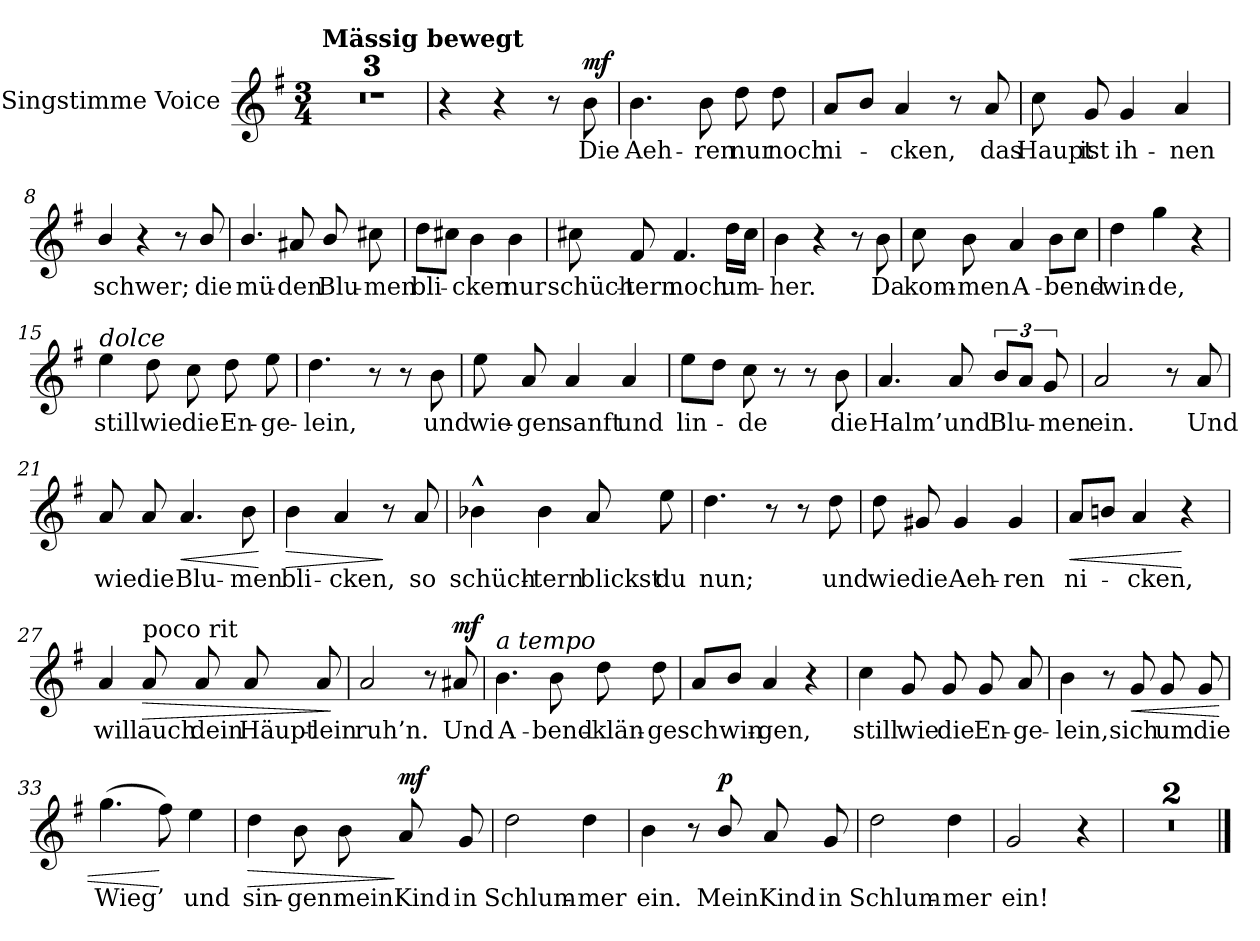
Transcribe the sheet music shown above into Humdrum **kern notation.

**kern	**text	**dynam
*part1	*part1	*part1
*staff1	*staff1	*staff1
*I"Singstimme Voice	*	*
*clefG2	*	*
*k[f#]	*	*
*M3/4	*	*
=1	=1	=1
!LO:TX:a:B:t=Mässig bewegt	!	!
2.r	.	.
=2	=2	=2
2.r	.	.
=3	=3	=3
2.r	.	.
=4	=4	=4
4r	.	.
4r	.	.
8r	.	.
!	!LO:LY:b	!LO:DY:a
8b\	Die	mf
!!LO:LB:g=z
=5	=5	=5
!	!LO:LY:b	!
4.b\	Aeh-	.
!	!LO:LY:b	!
8b\	-ren	.
!	!LO:LY:b	!
8dd\	nur	.
!	!LO:LY:b	!
8dd\	noch	.
=6	=6	=6
!	!LO:LY:b	!
8a/L	ni-	.
8b/J	.	.
!	!LO:LY:b	!
4a/	-cken,	.
8r	.	.
!	!LO:LY:b	!
8a/	das	.
=7	=7	=7
!	!LO:LY:b	!
8cc\	Haupt	.
!	!LO:LY:b	!
8g/	ist	.
!	!LO:LY:b	!
4g/	ih-	.
!	!LO:LY:b	!
4a/	-nen	.
=8	=8	=8
!	!LO:LY:b	!
4b/	schwer;	.
4r	.	.
8r	.	.
!	!LO:LY:b	!
8b/	die	.
=9	=9	=9
!	!LO:LY:b	!
4.b/	mü-	.
!	!LO:LY:b	!
8a#X/	-den	.
!	!LO:LY:b	!
8b/	Blu-	.
!	!LO:LY:b	!
8cc#X\	-men	.
!!LO:LB:g=z
=10	=10	=10
!	!LO:LY:b	!
8dd\L	bli-	.
8cc#X\J	.	.
!	!LO:LY:b	!
4b\	-cken	.
!	!LO:LY:b	!
4b\	nur	.
=11	=11	=11
!	!LO:LY:b	!
8cc#X\	schüch-	.
!	!LO:LY:b	!
8f#/	-tern	.
!	!LO:LY:b	!
4.f#/	noch	.
!	!LO:LY:b	!
16dd\LL	um-	.
16cc#\JJ	.	.
=12	=12	=12
!	!LO:LY:b	!
4b\	-her.	.
4r	.	.
8r	.	.
!	!LO:LY:b	!
8b\	Da	.
=13	=13	=13
!	!LO:LY:b	!
8cc\	kom-	.
!	!LO:LY:b	!
8b\	-men	.
!	!LO:LY:b	!
4a/	A-	.
!	!LO:LY:b	!
8b\L	-bend-	.
8cc\J	.	.
=14	=14	=14
!	!LO:LY:b	!
4dd\	-win-	.
!	!LO:LY:b	!
4gg\	-de,	.
4r	.	.
!!LO:LB:g=z
=15	=15	=15
!LO:TX:a:i:t=dolce	!	!
!	!LO:LY:b	!
4ee\	still	.
!	!LO:LY:b	!
8dd\	wie	.
!	!LO:LY:b	!
8cc\	die	.
!	!LO:LY:b	!
8dd\	En-	.
!	!LO:LY:b	!
8ee\	-ge-	.
=16	=16	=16
!	!LO:LY:b	!
4.dd\	-lein,	.
8r	.	.
8r	.	.
!	!LO:LY:b	!
8b\	und	.
=17	=17	=17
!	!LO:LY:b	!
8ee\	wie-	.
!	!LO:LY:b	!
8a/	-gen	.
!	!LO:LY:b	!
4a/	sanft	.
!	!LO:LY:b	!
4a/	und	.
=18	=18	=18
!	!LO:LY:b	!
8ee\L	lin-	.
8dd\J	.	.
!	!LO:LY:b	!
8cc\	-de	.
8r	.	.
8r	.	.
!	!LO:LY:b	!
8b\	die	.
=19	=19	=19
!	!LO:LY:b	!
4.a/	Halm’	.
!	!LO:LY:b	!
8a/	und	.
!	!LO:LY:b	!
12b/L	Blu-	.
12a/J	.	.
!	!LO:LY:b	!
12g/	-men	.
!!LO:LB:g=z
=20	=20	=20
!	!LO:LY:b	!
2a/	ein.	.
8r	.	.
!	!LO:LY:b	!
8a/	Und	.
=21	=21	=21
!	!LO:LY:b	!
8a/	wie	.
!	!LO:LY:b	!
8a/	die	.
!	!LO:LY:b	!LO:HP:b
4.a/	Blu-	<
!	!LO:LY:b	!
8b\	-men	.
.	.	[
=22	=22	=22
!	!LO:LY:b	!LO:HP:b
4b\	bli-	>
!	!LO:LY:b	!
4a/	-cken,	.
8r	.	]
!	!LO:LY:b	!
8a/	so	.
=23	=23	=23
!	!LO:LY:b	!
4b-X^^\	schüch-	.
!	!LO:LY:b	!
4b-\	-tern	.
!	!LO:LY:b	!
8a/	blickst	.
!	!LO:LY:b	!
8ee\	du	.
=24	=24	=24
!	!LO:LY:b	!
4.dd\	nun;	.
8r	.	.
8r	.	.
!	!LO:LY:b	!
8dd\	und	.
!!LO:LB:g=z
=25	=25	=25
!	!LO:LY:b	!
8dd\	wie	.
!	!LO:LY:b	!
8g#X/	die	.
!	!LO:LY:b	!
4g#/	Aeh-	.
!	!LO:LY:b	!
4g#/	-ren	.
=26	=26	=26
!	!LO:LY:b	!LO:HP:b
8a/L	ni-	<
8bn/J	.	.
!	!LO:LY:b	!
4a/	-cken,	.
4r	.	[
=27	=27	=27
!	!LO:LY:b	!
4a/	will	.
!LO:TX:a:t=poco rit	!	!
!	!LO:LY:b	!LO:HP:b
8a/	auch	>
!	!LO:LY:b	!
8a/	dein	.
!	!LO:LY:b	!
8a/	Häupt-	.
!	!LO:LY:b	!
8a/	-lein	.
.	.	]
=28	=28	=28
!	!LO:LY:b	!
2a/	ruh’n.	.
8r	.	.
!	!LO:LY:b	!LO:DY:a
8a#X/	Und	mf
=29	=29	=29
!LO:TX:a:i:t=a tempo	!	!
!	!LO:LY:b	!
4.b\	A-	.
!	!LO:LY:b	!
8b\	-bend-	.
!	!LO:LY:b	!
8dd\	-klän-	.
!	!LO:LY:b	!
8dd\	-ge	.
!!LO:LB:g=z
=30	=30	=30
!	!LO:LY:b	!
8a/L	schwin-	.
8b/J	.	.
!	!LO:LY:b	!
4a/	-gen,	.
4r	.	.
=31	=31	=31
!	!LO:LY:b	!
4cc\	still	.
!	!LO:LY:b	!
8g/	wie	.
!	!LO:LY:b	!
8g/	die	.
!	!LO:LY:b	!
8g/	En-	.
!	!LO:LY:b	!
8a/	-ge-	.
=32	=32	=32
!	!LO:LY:b	!
4b\	-lein,	.
8r	.	.
!	!LO:LY:b	!LO:HP:b
8g/	sich	<
!	!LO:LY:b	!
8g/	um	.
!	!LO:LY:b	!
8g/	die	.
=33	=33	=33
!	!LO:LY:b	!
(>4.gg\	-Wieg’	.
8ff#\)	.	[
!	!LO:LY:b	!
4ee\	und	.
=34	=34	=34
!	!LO:LY:b	!LO:HP:b
4dd\	sin-	>
!	!LO:LY:b	!
8b\	-gen	.
!	!LO:LY:b	!
8b\	mein	.
!	!LO:LY:b	!LO:DY:n=1:a
8a/	Kind	] mf
!	!LO:LY:b	!
8g/	in	.
!!LO:LB:g=z
=35	=35	=35
!	!LO:LY:b	!
2dd\	Schlum-	.
!	!LO:LY:b	!
4dd\	-mer	.
=36	=36	=36
!	!LO:LY:b	!
4b\	ein.	.
8r	.	.
!	!LO:LY:b	!LO:DY:a
8b/	Mein	p
!	!LO:LY:b	!
8a/	Kind	.
!	!LO:LY:b	!
8g/	in	.
=37	=37	=37
!	!LO:LY:b	!
2dd\	Schlum-	.
!	!LO:LY:b	!
4dd\	-mer	.
=38	=38	=38
!	!LO:LY:b	!
2g/	ein!	.
4r	.	.
=39	=39	=39
2.r	.	.
=40	=40	=40
2.r	.	.
==	==	==
*-	*-	*-
